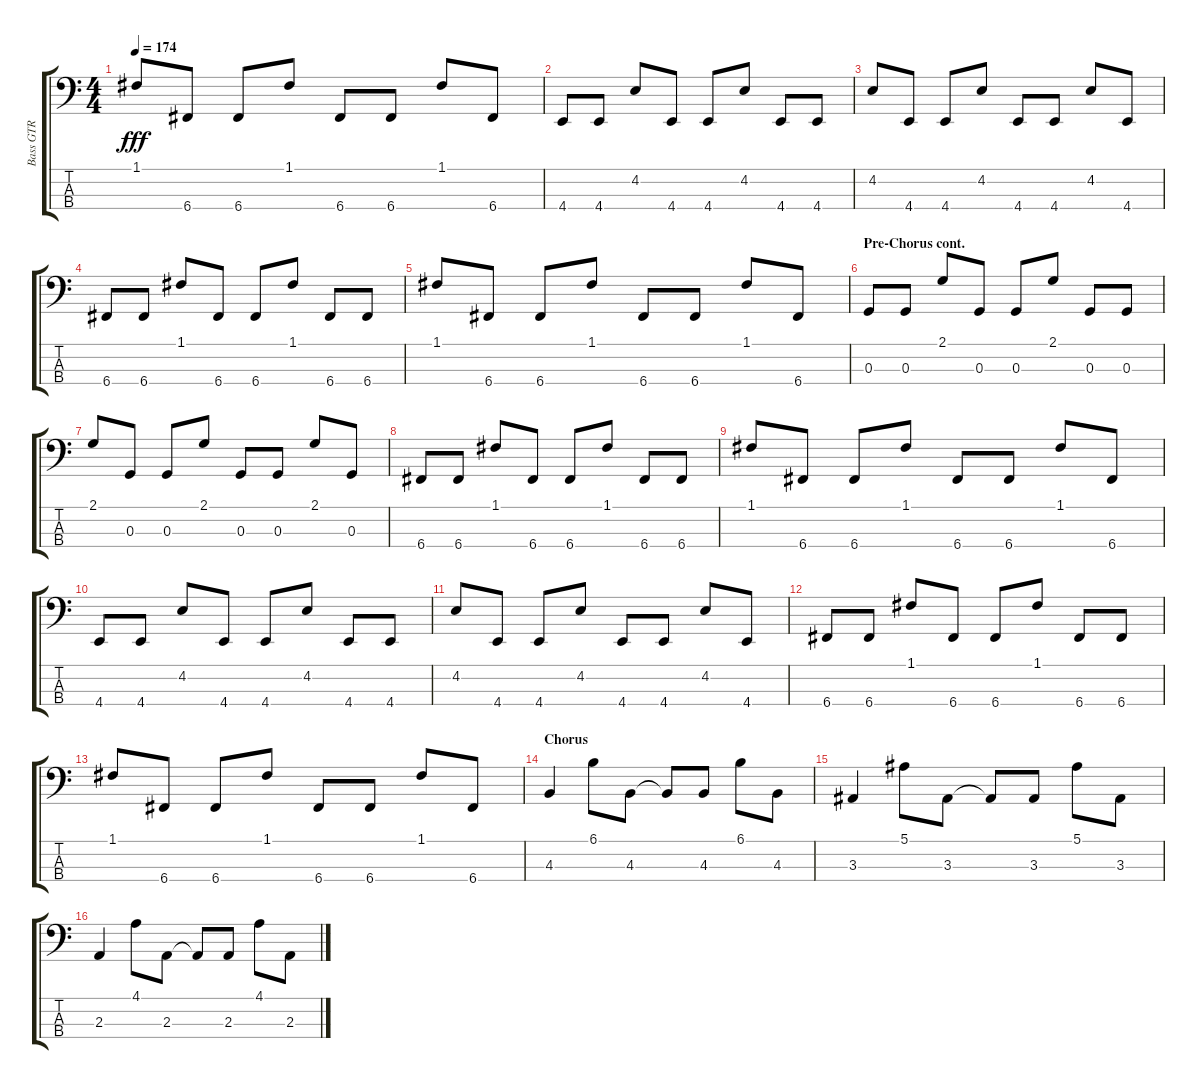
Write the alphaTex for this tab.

\track ("Bass GTR" "Bass GTR") {instrument electricbassfinger}
\staff {score tabs}
\tuning (F2 C2 G1 C1) {hide}
\ts (4 4)
\tempo 174
\clef f4
\ks aminor
1.1.8{dy fff} 6.4.8 6.4.8 1.1.8 6.4.8 6.4.8 1.1.8 6.4.8 |
4.4.8 4.4.8 4.2.8 4.4.8 4.4.8 4.2.8 4.4.8 4.4.8 |
4.2.8 4.4.8 4.4.8 4.2.8 4.4.8 4.4.8 4.2.8 4.4.8 |
6.4.8 6.4.8 1.1.8 6.4.8 6.4.8 1.1.8 6.4.8 6.4.8 |
1.1.8 6.4.8 6.4.8 1.1.8 6.4.8 6.4.8 1.1.8 6.4.8 |
\section ("" "Pre-Chorus cont.")
0.3.8 0.3.8 2.1.8 0.3.8 0.3.8 2.1.8 0.3.8 0.3.8 |
2.1.8 0.3.8 0.3.8 2.1.8 0.3.8 0.3.8 2.1.8 0.3.8 |
6.4.8 6.4.8 1.1.8 6.4.8 6.4.8 1.1.8 6.4.8 6.4.8 |
1.1.8 6.4.8 6.4.8 1.1.8 6.4.8 6.4.8 1.1.8 6.4.8 |
4.4.8 4.4.8 4.2.8 4.4.8 4.4.8 4.2.8 4.4.8 4.4.8 |
4.2.8 4.4.8 4.4.8 4.2.8 4.4.8 4.4.8 4.2.8 4.4.8 |
6.4.8 6.4.8 1.1.8 6.4.8 6.4.8 1.1.8 6.4.8 6.4.8 |
1.1.8 6.4.8 6.4.8 1.1.8 6.4.8 6.4.8 1.1.8 6.4.8 |
\section ("" "Chorus")
4.3.4 6.1.8 4.3.8 4.3{t}.8 4.3.8 6.1.8 4.3.8 |
3.3.4 5.1.8 3.3.8 3.3{t}.8 3.3.8 5.1.8 3.3.8 |
2.3.4 4.1.8 2.3.8 2.3{t}.8 2.3.8 4.1.8 2.3.8
